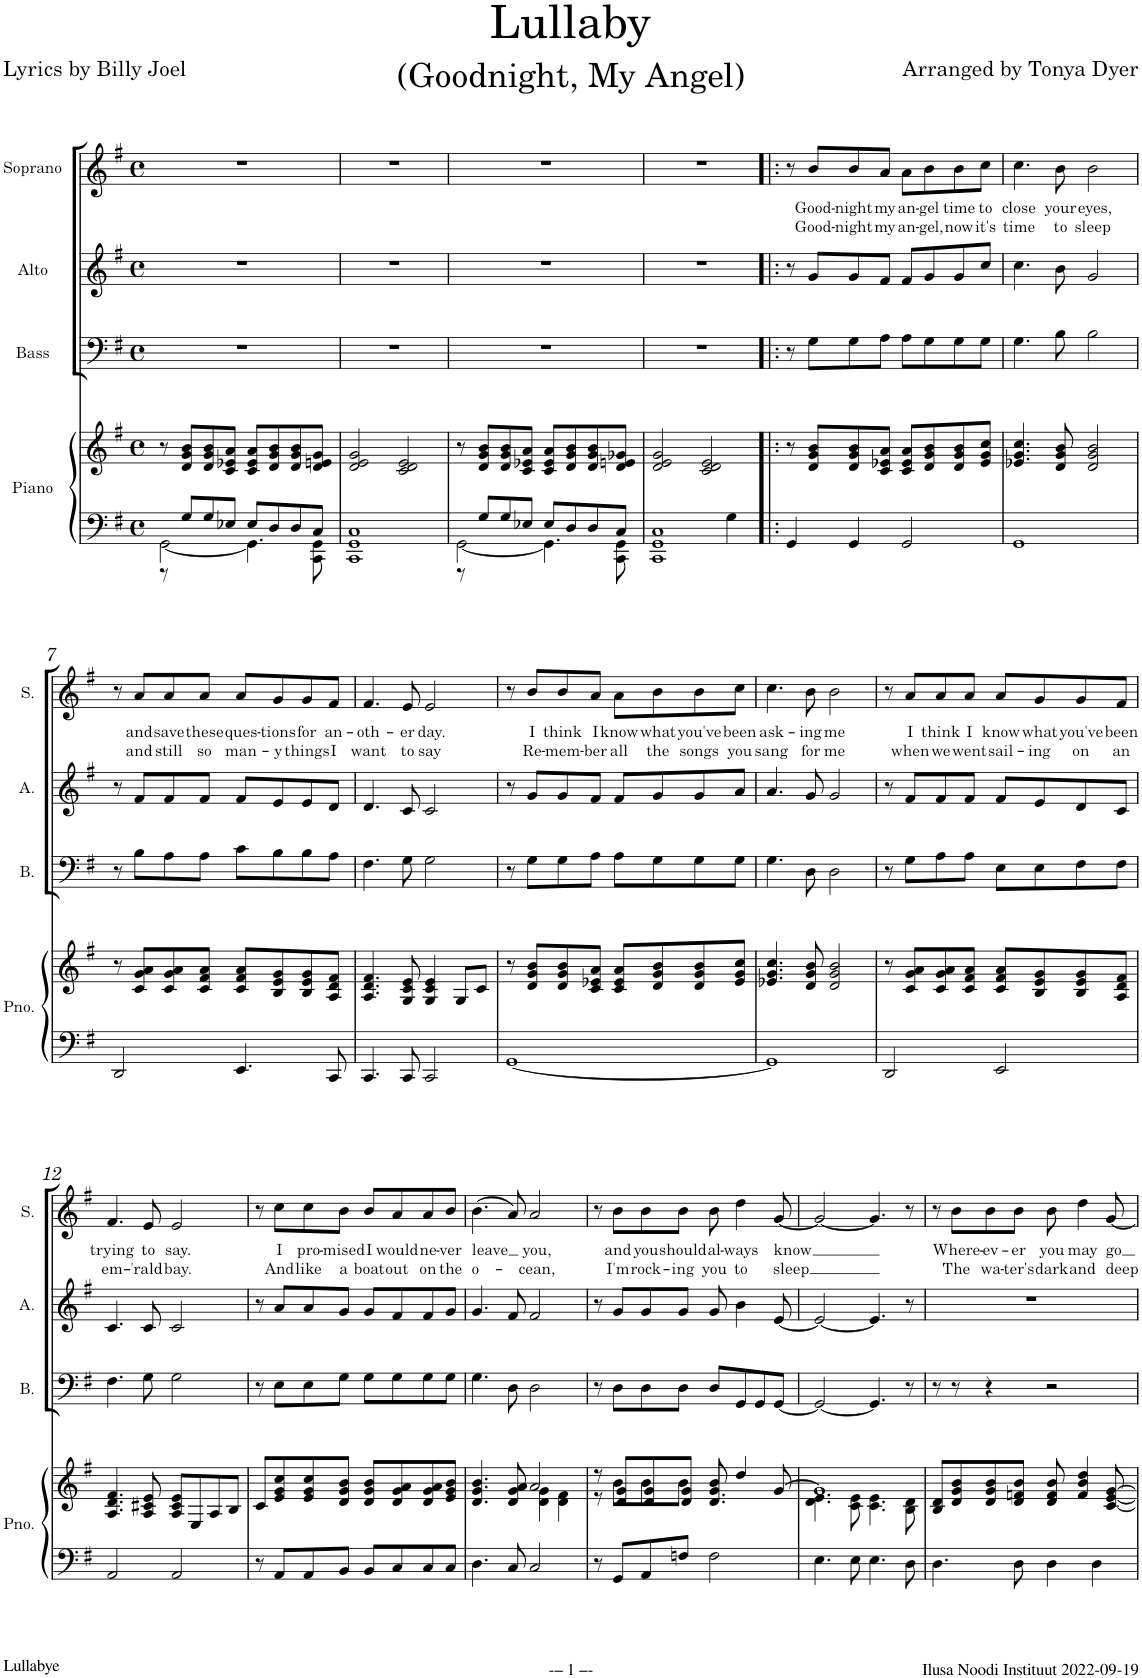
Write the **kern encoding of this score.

**kern	**kern	**kern	**kern	**kern	**text	**text
*part4	*part4	*part3	*part2	*part1	*part1	*part1
*staff5	*staff4	*staff3	*staff2	*staff1	*staff1	*staff1
*I"Piano	*	*I"Bass	*I"Alto	*I"Soprano	*	*
*I'Pno.	*	*I'B.	*I'A.	*I'S.	*	*
*clefF4	*clefG2	*clefF4	*clefG2	*clefG2	*	*
*k[f#]	*k[f#]	*k[f#]	*k[f#]	*k[f#]	*	*
*M4/4	*M4/4	*M4/4	*M4/4	*M4/4	*	*
*met(c)	*met(c)	*met(c)	*met(c)	*met(c)	*	*
=1	=1	=1	=1	=1	=1	=1
*^	*	*	*	*	*	*
[2GG\	8r	8r	1r	1r	1r	.	.
.	8G/L	8d/ 8g/ 8b/L	.	.	.	.	.
.	8G/	8d/ 8g/ 8b/	.	.	.	.	.
.	8E-X/J	8c/ 8e-X/ 8a/J	.	.	.	.	.
4.GG\]	8E-/L	8c/ 8e-/ 8a/L	.	.	.	.	.
.	8D/	8d/ 8g/ 8b/	.	.	.	.	.
.	8D/	8d/ 8g/ 8b/	.	.	.	.	.
8CC\ 8GG\	8C/J	8d/ 8en/ 8g/J	.	.	.	.	.
*v	*v	*	*	*	*	*	*
=2	=2	=2	=2	=2	=2	=2
1CC 1GG 1C	2d/ 2e/ 2g/	1r	1r	1r	.	.
.	2c/ 2d/ 2e/	.	.	.	.	.
=3	=3	=3	=3	=3	=3	=3
*^	*	*	*	*	*	*
[<2GG\	8r	8r	1r	1r	1r	.	.
.	8G/L	8d/ 8g/ 8b/L	.	.	.	.	.
.	8G/	8d/ 8g/ 8b/	.	.	.	.	.
.	8E-X/J	8c/ 8e-X/ 8a/J	.	.	.	.	.
4.GG\]	8E-/L	8c/ 8e-/ 8a/L	.	.	.	.	.
.	8D/	8d/ 8g/ 8b/	.	.	.	.	.
.	8D/	8d/ 8g/ 8b/	.	.	.	.	.
8CC\ 8GG\	8C/J	8d/ 8en/ 8g-X/J	.	.	.	.	.
=4	=4	=4	=4	=4	=4	=4	=4
1CC 1GG 1C	2.ryy	2d/ 2e/ 2g/	1r	1r	1r	.	.
.	.	2c/ 2d/ 2e/	.	.	.	.	.
.	4G\	.	.	.	.	.	.
*v	*v	*	*	*	*	*	*
=5!|:	=5!|:	=5!|:	=5!|:	=5!|:	=5!|:	=5!|:
4GG/	8r	8r	8r	8r	.	.
!	!	!	!	!	!LO:LY:b	!LO:LY:b
.	8d/ 8g/ 8b/L	8G\L	8g/L	8b/L	Good-	Good-
!	!	!	!	!	!LO:LY:b	!LO:LY:b
4GG/	8d/ 8g/ 8b/	8G\	8g/	8b/	-night	-night
!	!	!	!	!	!LO:LY:b	!LO:LY:b
.	8c/ 8e-X/ 8a/J	8A\J	8f#/J	8a/J	my	my
!	!	!	!	!	!LO:LY:b	!LO:LY:b
2GG/	8c/ 8e-/ 8a/L	8A\L	8f#/L	8a\L	an-	an-
!	!	!	!	!	!LO:LY:b	!LO:LY:b
.	8d/ 8g/ 8b/	8G\	8g/	8b\	-gel	-gel,
!	!	!	!	!	!LO:LY:b	!LO:LY:b
.	8d/ 8g/ 8b/	8G\	8g/	8b\	time	now
!	!	!	!	!	!LO:LY:b	!LO:LY:b
.	8e-/ 8g/ 8cc/J	8G\J	8cc/J	8cc\J	to	it's
=6	=6	=6	=6	=6	=6	=6
!	!	!	!	!	!LO:LY:b	!LO:LY:b
1GG	4.e-X/ 4.g/ 4.cc/	4.G\	4.cc\	4.cc\	close	time
!	!	!	!	!	!LO:LY:b	!LO:LY:b
.	8d/ 8g/ 8b/	8B\	8b\	8b\	your	to
!	!	!	!	!	!LO:LY:b	!LO:LY:b
.	2d/ 2g/ 2b/	2B\	2g/	2b\	eyes,	sleep
!!LO:LB:g=z
=7	=7	=7	=7	=7	=7	=7
2DD/	8r	8r	8r	8r	.	.
!	!	!	!	!	!LO:LY:b	!LO:LY:b
.	8c/ 8g/ 8a/L	8B\L	8f#/L	8a/L	and	and
!	!	!	!	!	!LO:LY:b	!LO:LY:b
.	8c/ 8g/ 8a/	8A\	8f#/	8a/	save	still
!	!	!	!	!	!LO:LY:b	!LO:LY:b
.	8c/ 8f#/ 8a/J	8A\J	8f#/J	8a/J	these	so
!	!	!	!	!	!LO:LY:b	!LO:LY:b
4.EE/	8c/ 8f#/ 8a/L	8c\L	8f#/L	8a/L	ques-	man-
!	!	!	!	!	!LO:LY:b	!LO:LY:b
.	8B/ 8e/ 8g/	8B\	8e/	8g/	-tions	-y
!	!	!	!	!	!LO:LY:b	!LO:LY:b
.	8B/ 8e/ 8g/	8B\	8e/	8g/	for	things
!	!	!	!	!	!LO:LY:b	!LO:LY:b
8CC/	8A/ 8d/ 8f#/J	8A\J	8d/J	8f#/J	an-	I
=8	=8	=8	=8	=8	=8	=8
!	!	!	!	!	!LO:LY:b	!LO:LY:b
4.CC/	4.A/ 4.d/ 4.f#/	4.F#\	4.d/	4.f#/	-oth-	want
!	!	!	!	!	!LO:LY:b	!LO:LY:b
8CC/	8G/ 8c/ 8e/	8G\	8c/	8e/	-er	to
!	!	!	!	!	!LO:LY:b	!LO:LY:b
2CC/	4G/ 4c/ 4e/	2G\	2c/	2e/	day.	say
.	8G/L	.	.	.	.	.
.	8c/J	.	.	.	.	.
=9	=9	=9	=9	=9	=9	=9
[1GG	8r	8r	8r	8r	.	.
!	!	!	!	!	!LO:LY:b	!LO:LY:b
.	8d/ 8g/ 8b/L	8G\L	8g/L	8b/L	I	Re-
!	!	!	!	!	!LO:LY:b	!LO:LY:b
.	8d/ 8g/ 8b/	8G\	8g/	8b/	think	-mem-
!	!	!	!	!	!LO:LY:b	!LO:LY:b
.	8c/ 8e-X/ 8a/J	8A\J	8f#/J	8a/J	I	-ber
!	!	!	!	!	!LO:LY:b	!LO:LY:b
.	8c/ 8e-/ 8a/L	8A\L	8f#/L	8a\L	know	all
!	!	!	!	!	!LO:LY:b	!LO:LY:b
.	8d/ 8g/ 8b/	8G\	8g/	8b\	what	the
!	!	!	!	!	!LO:LY:b	!LO:LY:b
.	8d/ 8g/ 8b/	8G\	8g/	8b\	you've	songs
!	!	!	!	!	!LO:LY:b	!LO:LY:b
.	8e-/ 8g/ 8cc/J	8G\J	8a/J	8cc\J	been	you
=10	=10	=10	=10	=10	=10	=10
!	!	!	!	!	!LO:LY:b	!LO:LY:b
1GG]	4.e-X/ 4.g/ 4.cc/	4.G\	4.a/	4.cc\	ask-	sang
!	!	!	!	!	!LO:LY:b	!LO:LY:b
.	8d/ 8g/ 8b/	8D\	8g/	8b\	-ing	for
!	!	!	!	!	!LO:LY:b	!LO:LY:b
.	2d/ 2g/ 2b/	2D\	2g/	2b\	me	me
=11	=11	=11	=11	=11	=11	=11
2DD/	8r	8r	8r	8r	.	.
!	!	!	!	!	!LO:LY:b	!LO:LY:b
.	8c/ 8g/ 8a/L	8G\L	8f#/L	8a/L	I	when
!	!	!	!	!	!LO:LY:b	!LO:LY:b
.	8c/ 8g/ 8a/	8A\	8f#/	8a/	think	we
!	!	!	!	!	!LO:LY:b	!LO:LY:b
.	8c/ 8f#/ 8a/J	8A\J	8f#/J	8a/J	I	went
!	!	!	!	!	!LO:LY:b	!LO:LY:b
2EE/	8c/ 8f#/ 8a/L	8E\L	8f#/L	8a/L	know	sail-
!	!	!	!	!	!LO:LY:b	!LO:LY:b
.	8B/ 8e/ 8g/	8E\	8e/	8g/	what	-ing
!	!	!	!	!	!LO:LY:b	!LO:LY:b
.	8B/ 8e/ 8g/	8F#\	8d/	8g/	you've	on
!	!	!	!	!	!LO:LY:b	!LO:LY:b
.	8A/ 8d/ 8f#/J	8F#\J	8c/J	8f#/J	been	an
!!LO:LB:g=z
=12	=12	=12	=12	=12	=12	=12
!	!	!	!	!	!LO:LY:b	!LO:LY:b
2AA/	4.A/ 4.d/ 4.f#/	4.F#\	4.c/	4.f#/	trying	em-
!	!	!	!	!	!LO:LY:b	!LO:LY:b
.	8A/ 8c#X/ 8e/	8G\	8c/	8e/	to	-'rald
!	!	!	!	!	!LO:LY:b	!LO:LY:b
2AA/	8A/ 8c#/ 8e/L	2G\	2c/	2e/	say.	bay.
.	8E/	.	.	.	.	.
.	8A/	.	.	.	.	.
.	8B/J	.	.	.	.	.
=13	=13	=13	=13	=13	=13	=13
8r	8c/L	8r	8r	8r	.	.
!	!	!	!	!	!LO:LY:b	!LO:LY:b
8AA/L	8e/ 8g/ 8cc/	8E\L	8a/L	8cc\L	I	And
!	!	!	!	!	!LO:LY:b	!LO:LY:b
8AA/	8e/ 8g/ 8cc/	8E\	8a/	8cc\	pro-	like
!	!	!	!	!	!LO:LY:b	!LO:LY:b
8BB/J	8d/ 8g/ 8b/J	8G\J	8g/J	8b\J	-mised	a
!	!	!	!	!	!LO:LY:b	!LO:LY:b
8BB/L	8d/ 8g/ 8b/L	8G\L	8g/L	8b/L	I	boat
!	!	!	!	!	!LO:LY:b	!LO:LY:b
8C/	8d/ 8g/ 8a/	8G\	8f#/	8a/	would	out
!	!	!	!	!	!LO:LY:b	!LO:LY:b
8C/	8d/ 8g/ 8a/	8G\	8f#/	8a/	ne-	on
!	!	!	!	!	!LO:LY:b	!LO:LY:b
8C/J	8e/ 8g/ 8b/J	8G\J	8g/J	8b/J	-ver	the
=14	=14	=14	=14	=14	=14	=14
*	*^	*	*	*	*	*
!	!	!	!	!	!	!LO:LY:b	!LO:LY:b
4.D\	4.d/ 4.g/ 4.b/	2ryy	4.G\	4.g/	(4.b\	leave	o-
8C/	8d/ 8g/ 8a/	.	8D\	8f#/	8a/)	.	.
!	!	!	!	!	!	!LO:LY:b	!LO:LY:b
2C/	4d\ 4g\	2a/	2D\	2f#/	2a/	you,	-cean,
.	4d\ 4f#\	.	.	.	.	.	.
=15	=15	=15	=15	=15	=15	=15	=15
*	*	*^	*	*	*	*	*
8r	8r	8r	8ryy	8r	8r	8r	.	.
!	!	!	!	!	!	!	!LO:LY:b	!LO:LY:b
*	*	*v	*v	*	*	*	*	*
8GG/L	8d/ 8g/L	8b\L	8D\L	8g/L	8b\L	and	I'm
!	!	!	!	!	!	!LO:LY:b	!LO:LY:b
8AA/	8d/ 8g/	8b\	8D\	8g/	8b\	you	rock-
!	!	!	!	!	!	!LO:LY:b	!LO:LY:b
8Fn/J	8d/ 8g/J	8b\J	8D\J	8g/J	8b\J	should	-ing
!	!	!	!	!	!	!LO:LY:b	!LO:LY:b
2F\	4.d/ 4.g/	8b/	8D/L	8g/	8b\	al-	you
*	*	*^	*	*	*	*	*
!	!	!	!	!	!	!	!LO:LY:b	!LO:LY:b
.	.	4.ryy	4dd/	8GG/	4b\	4dd\	-ways	to
.	.	.	.	8GG/	.	.	.	.
!	!	!	!	!	!	!	!LO:LY:b	!LO:LY:b
.	[8g/	.	8ryy	[8GG/J	[8e/	[8g/	know	-sleep
*	*	*v	*v	*	*	*	*	*
=16	=16	=16	=16	=16	=16	=16	=16
4.E\	1g]	4.d\ 4.e\	2GG/_	2e/_	2g/_	.	.
8E\	.	8c\ 8e\	.	.	.	.	.
4.E\	.	4.c\ 4.e\	4.GG/]	4.e/]	4.g/]	.	.
8D\	.	8B\ 8d\	8r	8r	8r	.	.
*	*v	*v	*	*	*	*	*
=17	=17	=17	=17	=17	=17	=17
4.D\	8B/ 8d/L	8r	1r	8r	.	.
!	!	!	!	!	!LO:LY:b	!LO:LY:b
.	8d/ 8g/ 8b/	8r	.	8b\L	Where-	The
!	!	!	!	!	!LO:LY:b	!LO:LY:b
.	8d/ 8g/ 8b/	4r	.	8b\	-ev-	wa-
!	!	!	!	!	!LO:LY:b	!LO:LY:b
8D\	8d/ 8fn/ 8b/J	.	.	8b\J	-er	-ter's
!	!	!	!	!	!LO:LY:b	!LO:LY:b
4D\	8d/ 8f/ 8b/	2r	.	8b\	you	dark
!	!	!	!	!	!LO:LY:b	!LO:LY:b
.	4f/ 4b/ 4dd/	.	.	4dd\	may	and
4D\	.	.	.	.	.	.
!	!	!	!	!	!LO:LY:b	!LO:LY:b
.	[8c/ [8e/ [8g/	.	.	[8g/	go	-deep
=	=	=	=	=	=	=
*-	*-	*-	*-	*-	*-	*-
